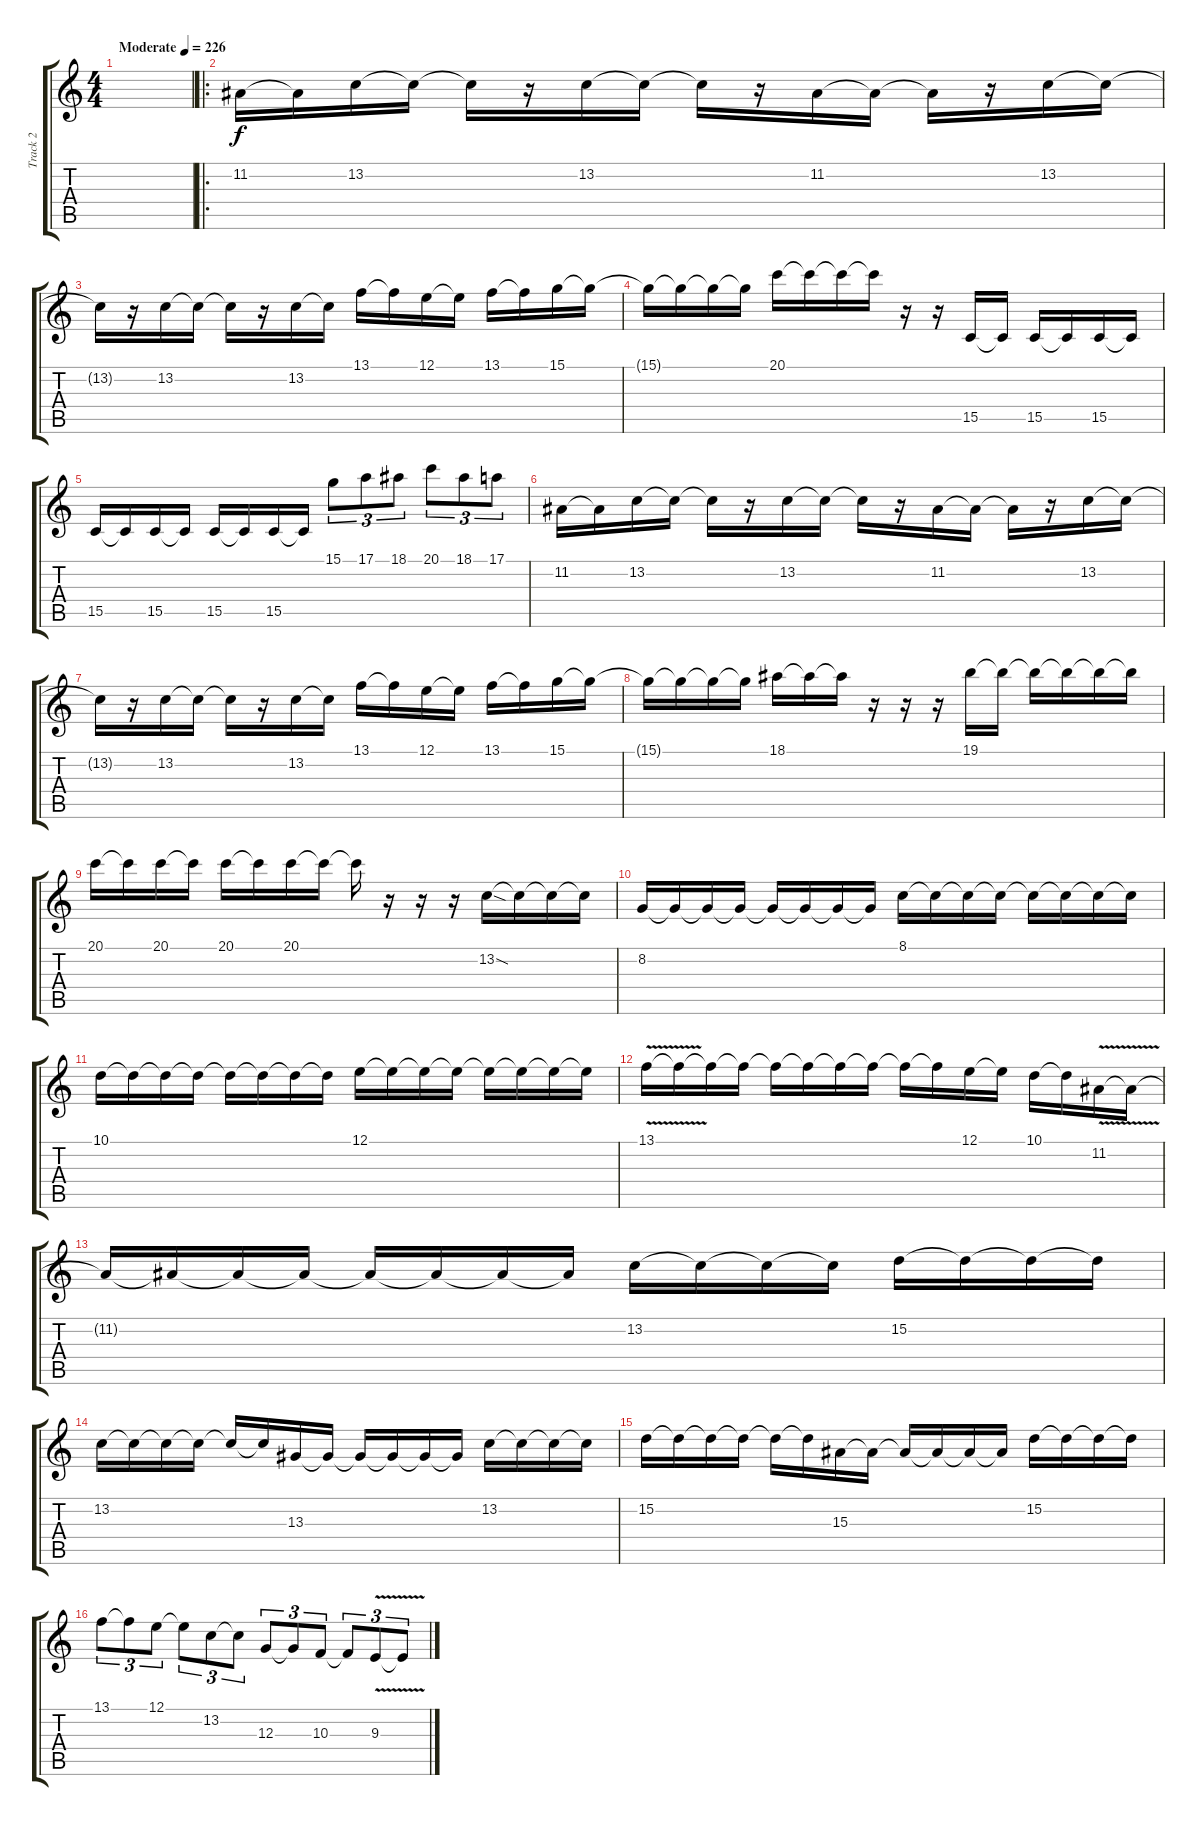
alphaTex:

\track ("Track 2" "Track 2") {instrument lead5charang}
\staff {score tabs}
\tuning (E4 B3 G3 D3 A2 E2) {hide}
\ts (4 4)
\tempo (226 "Moderate")
\clef g2
\ks c
|
\ro
11.2.16 11.2{t}.16 13.2.16 13.2{t}.16 13.2{t}.16 r.16 13.2.16 13.2{t}.16 13.2{t}.16 r.16 11.2.16 11.2{t}.16 11.2{t}.16 r.16 13.2.16 13.2{t}.16 |
13.2{t}.16 r.16 13.2.16 13.2{t}.16 13.2{t}.16 r.16 13.2.16 13.2{t}.16 13.1.16 13.1{t}.16 12.1.16 12.1{t}.16 13.1.16 13.1{t}.16 15.1.16 15.1{t}.16 |
15.1{t}.16 15.1{t}.16 15.1{t}.16 15.1{t}.16 20.1.16 20.1{t}.16 20.1{t}.16 20.1{t}.16 r.16 r.16 15.5.16 15.5{t}.16 15.5.16 15.5{t}.16 15.5.16 15.5{t}.16 |
15.5.16 15.5{t}.16 15.5.16 15.5{t}.16 15.5.16 15.5{t}.16 15.5.16 15.5{t}.16 15.1.8{tu (3 2)} 17.1.8{tu (3 2)} 18.1.8{tu (3 2)} 20.1.8{tu (3 2)} 18.1.8{tu (3 2)} 17.1.8{tu (3 2)} |
11.2.16 11.2{t}.16 13.2.16 13.2{t}.16 13.2{t}.16 r.16 13.2.16 13.2{t}.16 13.2{t}.16 r.16 11.2.16 11.2{t}.16 11.2{t}.16 r.16 13.2.16 13.2{t}.16 |
13.2{t}.16 r.16 13.2.16 13.2{t}.16 13.2{t}.16 r.16 13.2.16 13.2{t}.16 13.1.16 13.1{t}.16 12.1.16 12.1{t}.16 13.1.16 13.1{t}.16 15.1.16 15.1{t}.16 |
15.1{t}.16 15.1{t}.16 15.1{t}.16 15.1{t}.16 18.1.16 18.1{t}.16 18.1{t}.16 r.16 r.16 r.16 19.1.16 19.1{t}.16 19.1{t}.16 19.1{t}.16 19.1{t}.16 19.1{t}.16 |
20.1.16 20.1{t}.16 20.1.16 20.1{t}.16 20.1.16 20.1{t}.16 20.1.16 20.1{t}.16 20.1{t}.16 r.16 r.16 r.16 13.2{sod}.16 13.2{t}.16 13.2{t}.16 13.2{t}.16 |
8.2.16 8.2{t}.16 8.2{t}.16 8.2{t}.16 8.2{t}.16 8.2{t}.16 8.2{t}.16 8.2{t}.16 8.1.16 8.1{t}.16 8.1{t}.16 8.1{t}.16 8.1{t}.16 8.1{t}.16 8.1{t}.16 8.1{t}.16 |
10.1.16 10.1{t}.16 10.1{t}.16 10.1{t}.16 10.1{t}.16 10.1{t}.16 10.1{t}.16 10.1{t}.16 12.1.16 12.1{t}.16 12.1{t}.16 12.1{t}.16 12.1{t}.16 12.1{t}.16 12.1{t}.16 12.1{t}.16 |
13.1{v}.16 13.1{t}.16 13.1{t}.16 13.1{t}.16 13.1{t}.16 13.1{t}.16 13.1{t}.16 13.1{t}.16 13.1{t}.16 13.1{t}.16 12.1.16 12.1{t}.16 10.1.16 10.1{t}.16 11.2{v}.16 11.2{t}.16 |
11.2{t}.16 11.2{t}.16 11.2{t}.16 11.2{t}.16 11.2{t}.16 11.2{t}.16 11.2{t}.16 11.2{t}.16 13.2.16 13.2{t}.16 13.2{t}.16 13.2{t}.16 15.2.16 15.2{t}.16 15.2{t}.16 15.2{t}.16 |
13.2.16 13.2{t}.16 13.2{t}.16 13.2{t}.16 13.2{t}.16 13.2{t}.16 13.3.16 13.3{t}.16 13.3{t}.16 13.3{t}.16 13.3{t}.16 13.3{t}.16 13.2.16 13.2{t}.16 13.2{t}.16 13.2{t}.16 |
15.2.16 15.2{t}.16 15.2{t}.16 15.2{t}.16 15.2{t}.16 15.2{t}.16 15.3.16 15.3{t}.16 15.3{t}.16 15.3{t}.16 15.3{t}.16 15.3{t}.16 15.2.16 15.2{t}.16 15.2{t}.16 15.2{t}.16 |
13.1.8{tu (3 2)} 13.1{t}.8{tu (3 2)} 12.1.8{tu (3 2)} 12.1{t}.8{tu (3 2)} 13.2.8{tu (3 2)} 13.2{t}.8{tu (3 2)} 12.3.8{tu (3 2)} 12.3{t}.8{tu (3 2)} 10.3.8{tu (3 2)} 10.3{t}.8{tu (3 2)} 9.3{v}.8{tu (3 2)} 9.3{t}.8{tu (3 2)}
